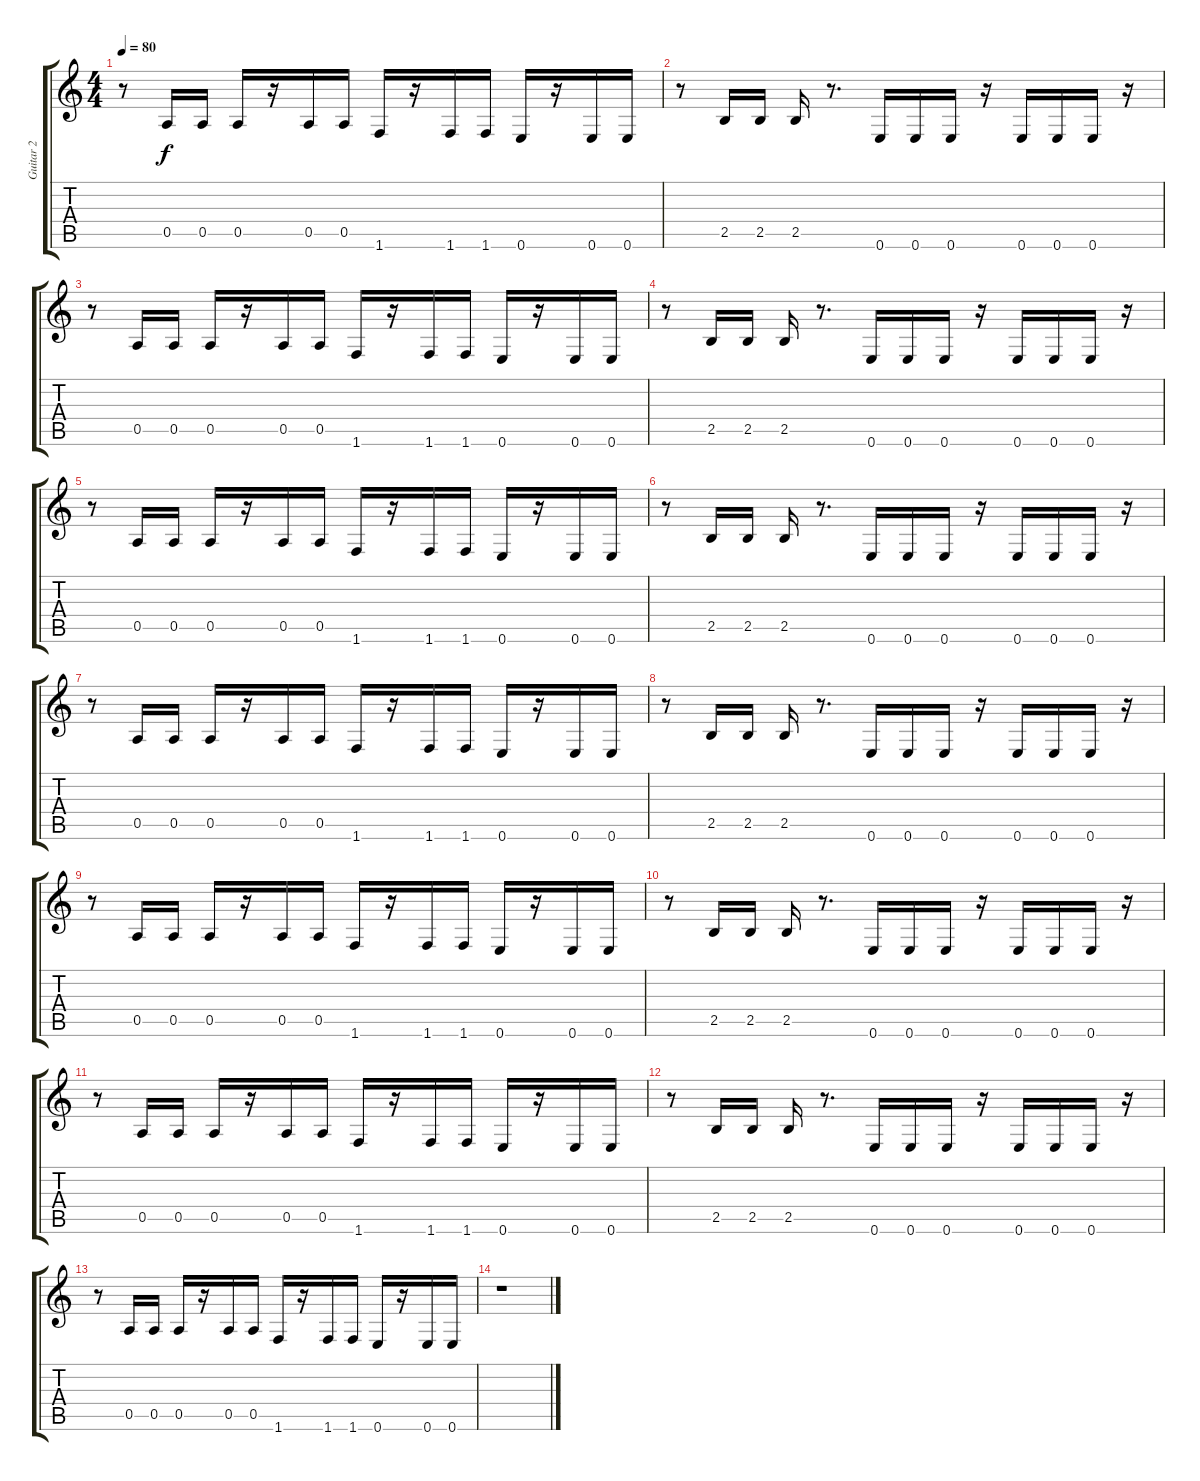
\track ("Guitar 2" "Guitar 2") {instrument distortionguitar}
\staff {score tabs}
\tuning (E4 B3 G3 D3 A2 E2) {hide}
\ts (4 4)
\tempo 80
\clef g2
\ks c
r.8{dy f} 0.5.16 0.5.16 0.5.16 r.16 0.5.16 0.5.16 1.6.16 r.16 1.6.16 1.6.16 0.6.16 r.16 0.6.16 0.6.16 |
r.8 2.5.16 2.5.16 2.5.16 r.8{d} 0.6.16 0.6.16 0.6.16 r.16 0.6.16 0.6.16 0.6.16 r.16 |
r.8 0.5.16 0.5.16 0.5.16 r.16 0.5.16 0.5.16 1.6.16 r.16 1.6.16 1.6.16 0.6.16 r.16 0.6.16 0.6.16 |
r.8 2.5.16 2.5.16 2.5.16 r.8{d} 0.6.16 0.6.16 0.6.16 r.16 0.6.16 0.6.16 0.6.16 r.16 |
r.8 0.5.16 0.5.16 0.5.16 r.16 0.5.16 0.5.16 1.6.16 r.16 1.6.16 1.6.16 0.6.16 r.16 0.6.16 0.6.16 |
r.8 2.5.16 2.5.16 2.5.16 r.8{d} 0.6.16 0.6.16 0.6.16 r.16 0.6.16 0.6.16 0.6.16 r.16 |
r.8 0.5.16 0.5.16 0.5.16 r.16 0.5.16 0.5.16 1.6.16 r.16 1.6.16 1.6.16 0.6.16 r.16 0.6.16 0.6.16 |
r.8 2.5.16 2.5.16 2.5.16 r.8{d} 0.6.16 0.6.16 0.6.16 r.16 0.6.16 0.6.16 0.6.16 r.16 |
r.8 0.5.16 0.5.16 0.5.16 r.16 0.5.16 0.5.16 1.6.16 r.16 1.6.16 1.6.16 0.6.16 r.16 0.6.16 0.6.16 |
r.8 2.5.16 2.5.16 2.5.16 r.8{d} 0.6.16 0.6.16 0.6.16 r.16 0.6.16 0.6.16 0.6.16 r.16 |
r.8 0.5.16 0.5.16 0.5.16 r.16 0.5.16 0.5.16 1.6.16 r.16 1.6.16 1.6.16 0.6.16 r.16 0.6.16 0.6.16 |
r.8 2.5.16 2.5.16 2.5.16 r.8{d} 0.6.16 0.6.16 0.6.16 r.16 0.6.16 0.6.16 0.6.16 r.16 |
r.8 0.5.16 0.5.16 0.5.16 r.16 0.5.16 0.5.16 1.6.16 r.16 1.6.16 1.6.16 0.6.16 r.16 0.6.16 0.6.16 |
r.1
